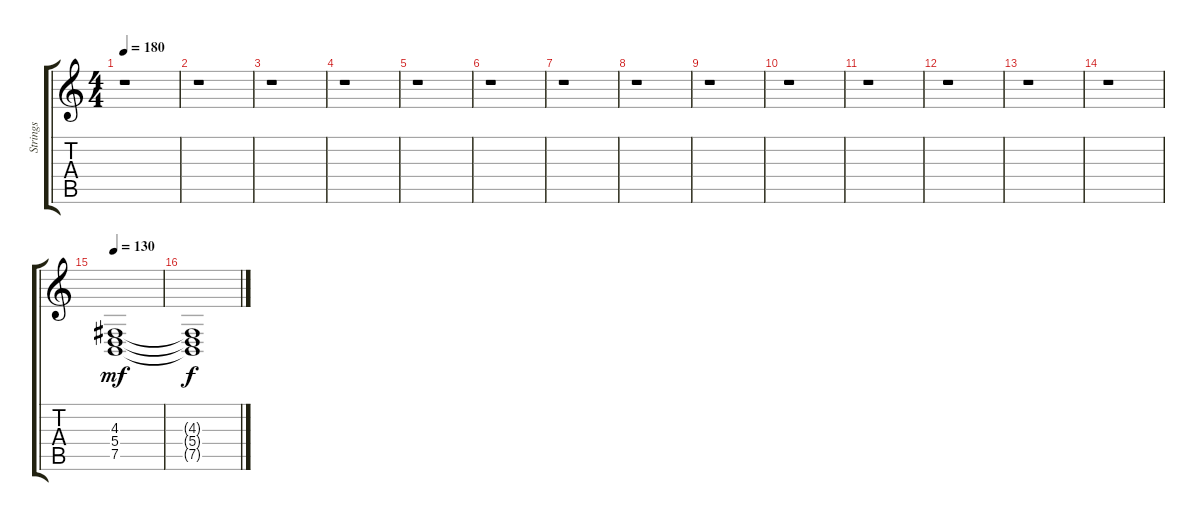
\track ("Strings" "Strings") {instrument stringensemble1}
\staff {score tabs}
\tuning (B3 Gb3 D3 A2 E2 B1) {hide}
\ts (4 4)
\tempo 180
\clef g2
\ks c
r.1{dy f} |
r.1 |
r.1 |
r.1 |
r.1 |
r.1 |
r.1 |
r.1 |
r.1 |
r.1 |
r.1 |
r.1 |
r.1 |
r.1 |
\tempo 130
(4.3 5.4 7.5).1{dy mf volume 4} |
(4.3{t} 5.4{t} 7.5{t}).1{dy f}
